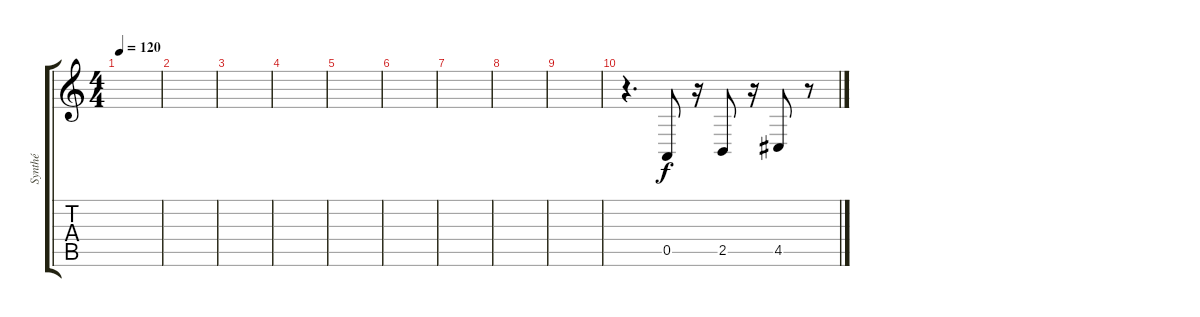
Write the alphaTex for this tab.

\track ("Synthé" "Synthé") {instrument lead1square}
\staff {score tabs}
\tuning (E4 B3 G3 D3 A2 E2) {hide}
\ts (4 4)
\tempo 120
\clef g2
\ks c
|
|
|
|
|
|
|
|
|
r.4{d} 0.5.8 r.16 2.5.8 r.16 4.5.8 r.8
